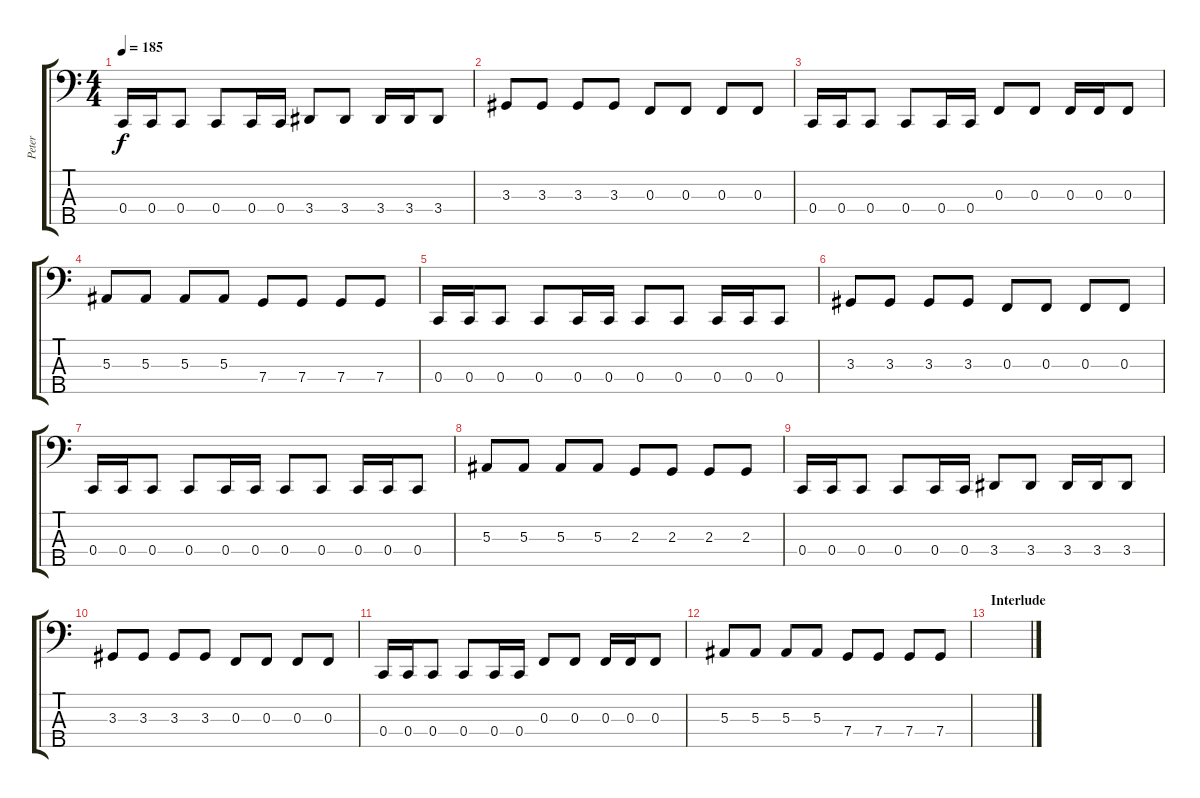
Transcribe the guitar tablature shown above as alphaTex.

\track ("Peter" "Peter") {instrument electricbassfinger}
\staff {score tabs}
\tuning (Eb2 Bb1 F1 C1 G0) {hide}
\ts (4 4)
\tempo 185
\clef f4
\ks c
0.4.16{dy f} 0.4.16 0.4.8 0.4.8 0.4.16 0.4.16 3.4.8 3.4.8 3.4.16 3.4.16 3.4.8 |
3.3.8 3.3.8 3.3.8 3.3.8 0.3.8 0.3.8 0.3.8 0.3.8 |
0.4.16 0.4.16 0.4.8 0.4.8 0.4.16 0.4.16 0.3.8 0.3.8 0.3.16 0.3.16 0.3.8 |
5.3.8 5.3.8 5.3.8 5.3.8 7.4.8 7.4.8 7.4.8 7.4.8 |
0.4.16{volume 14} 0.4.16 0.4.8 0.4.8 0.4.16 0.4.16 0.4.8 0.4.8 0.4.16 0.4.16 0.4.8 |
3.3.8 3.3.8 3.3.8 3.3.8 0.3.8 0.3.8 0.3.8 0.3.8 |
0.4.16 0.4.16 0.4.8 0.4.8 0.4.16 0.4.16 0.4.8 0.4.8 0.4.16 0.4.16 0.4.8 |
5.3.8 5.3.8 5.3.8 5.3.8 2.3.8 2.3.8 2.3.8 2.3.8 |
0.4.16 0.4.16 0.4.8 0.4.8 0.4.16 0.4.16 3.4.8 3.4.8 3.4.16 3.4.16 3.4.8 |
3.3.8 3.3.8 3.3.8 3.3.8 0.3.8 0.3.8 0.3.8 0.3.8 |
0.4.16 0.4.16 0.4.8 0.4.8 0.4.16 0.4.16 0.3.8 0.3.8 0.3.16 0.3.16 0.3.8 |
5.3.8 5.3.8 5.3.8 5.3.8 7.4.8 7.4.8 7.4.8 7.4.8 |
\section ("" "Interlude")
